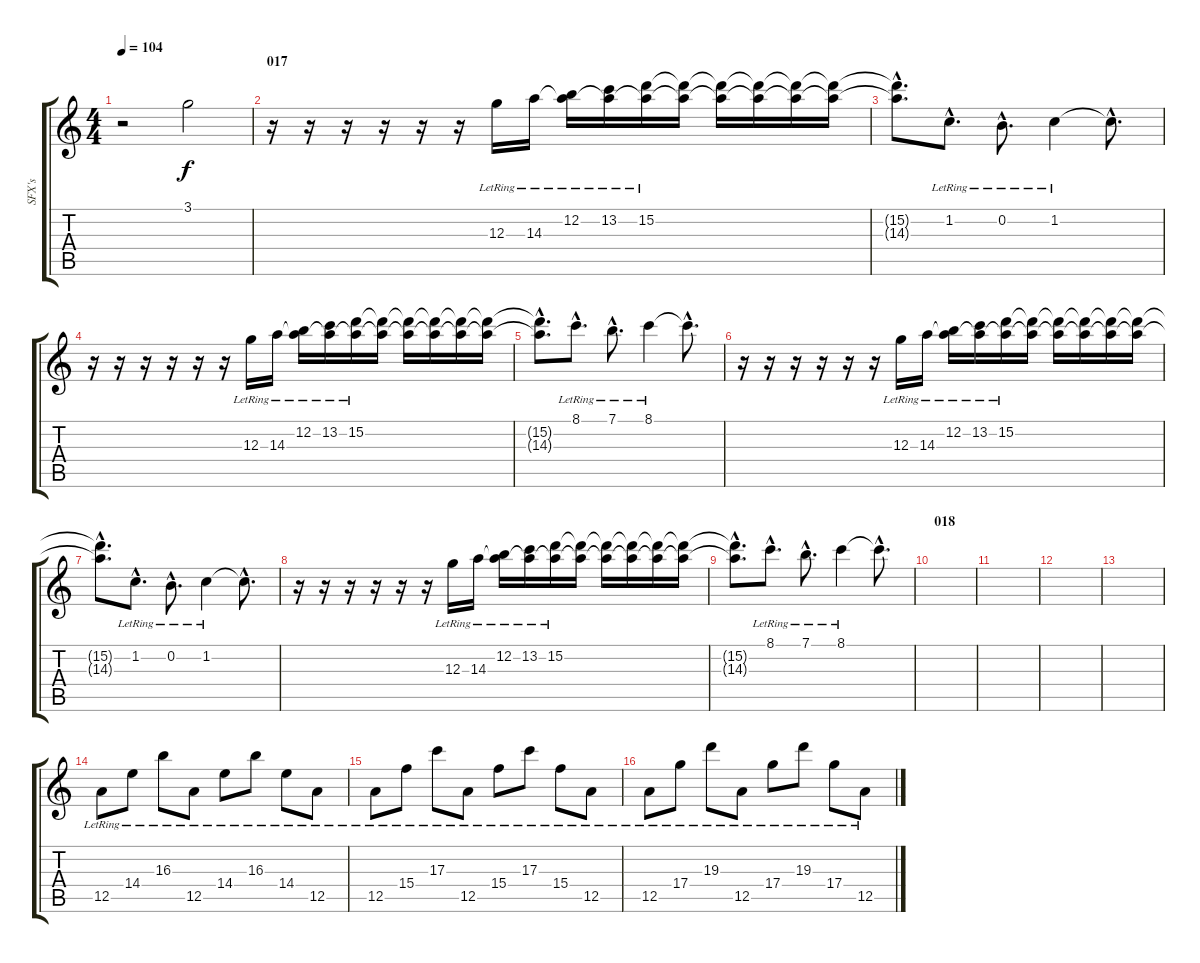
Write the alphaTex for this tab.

\track ("SFX's" "SFX's") {instrument acousticguitarnylon}
\staff {score tabs}
\tuning (E4 B3 G3 D3 A2 E2) {hide}
\ts (4 4)
\tempo 104
\clef g2
\ks c
r.2{dy f} 3.1.2{volume 9 instrument reversecymbal} |
\section ("" "017")
r.16{volume 12 instrument acousticguitarsteel} r.16 r.16 r.16 r.16 r.16 12.3{lr}.16 14.3{lr}.16 (12.2{lr} 14.3{t}).16 (13.2{lr} 14.3{t}).16 (15.2{lr} 14.3{t}).16 (15.2{t} 14.3{t}).16 (15.2{t} 14.3{t}).16 (15.2{t} 14.3{t}).16 (15.2{t} 14.3{t}).16 (15.2{t} 14.3{t}).16 |
(15.2{hac t} 14.3{hac t}).8{d volume 12 instrument acousticguitarsteel} 1.2{hac lr}.8{d} 0.2{hac lr}.8{d} 1.2{lr}.4 1.2{hac t}.8{d} |
r.16{volume 12 instrument acousticguitarsteel} r.16 r.16 r.16 r.16 r.16 12.3{lr}.16 14.3{lr}.16 (12.2{lr} 14.3{t}).16 (13.2{lr} 14.3{t}).16 (15.2{lr} 14.3{t}).16 (15.2{t} 14.3{t}).16 (15.2{t} 14.3{t}).16 (15.2{t} 14.3{t}).16 (15.2{t} 14.3{t}).16 (15.2{t} 14.3{t}).16 |
(15.2{hac t} 14.3{hac t}).8{d volume 12 instrument acousticguitarsteel} 8.1{hac lr}.8{d} 7.1{hac lr}.8{d} 8.1{lr}.4 8.1{hac t}.8{d} |
r.16{volume 12 instrument acousticguitarsteel} r.16 r.16 r.16 r.16 r.16 12.3{lr}.16 14.3{lr}.16 (12.2{lr} 14.3{t}).16 (13.2{lr} 14.3{t}).16 (15.2{lr} 14.3{t}).16 (15.2{t} 14.3{t}).16 (15.2{t} 14.3{t}).16 (15.2{t} 14.3{t}).16 (15.2{t} 14.3{t}).16 (15.2{t} 14.3{t}).16 |
(15.2{hac t} 14.3{hac t}).8{d volume 12 instrument acousticguitarsteel} 1.2{hac lr}.8{d} 0.2{hac lr}.8{d} 1.2{lr}.4 1.2{hac t}.8{d} |
r.16{volume 12 instrument acousticguitarsteel} r.16 r.16 r.16 r.16 r.16 12.3{lr}.16 14.3{lr}.16 (12.2{lr} 14.3{t}).16 (13.2{lr} 14.3{t}).16 (15.2{lr} 14.3{t}).16 (15.2{t} 14.3{t}).16 (15.2{t} 14.3{t}).16 (15.2{t} 14.3{t}).16 (15.2{t} 14.3{t}).16 (15.2{t} 14.3{t}).16 |
(15.2{hac t} 14.3{hac t}).8{d volume 12 instrument acousticguitarsteel} 8.1{hac lr}.8{d} 7.1{hac lr}.8{d} 8.1{lr}.4 8.1{hac t}.8{d} |
\section ("" "018")
|
|
|
|
12.5{lr}.8{volume 16 instrument acousticgrandpiano} 14.4{lr}.8 16.3{lr}.8 12.5{lr}.8 14.4{lr}.8 16.3{lr}.8 14.4{lr}.8 12.5{lr}.8 |
12.5{lr}.8 15.4{lr}.8 17.3{lr}.8 12.5{lr}.8 15.4{lr}.8 17.3{lr}.8 15.4{lr}.8 12.5{lr}.8 |
12.5{lr}.8 17.4{lr}.8 19.3{lr}.8 12.5{lr}.8 17.4{lr}.8 19.3{lr}.8 17.4{lr}.8 12.5{lr}.8
